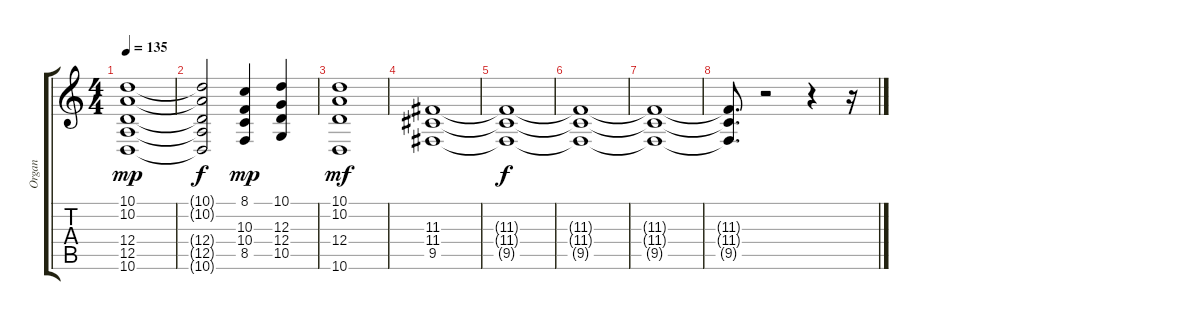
\track ("Organ" "Organ") {instrument rockorgan}
\staff {score tabs}
\tuning (E4 B3 G3 D3 A2 E2) {hide}
\ts (4 4)
\tempo 135
\clef g2
\ks c
(10.1 10.2 12.4 12.5 10.6).1{dy mp} |
(10.1{t} 10.2{t} 12.4{t} 12.5{t} 10.6{t}).2{dy f} (8.1 10.3 10.4 8.5).4{dy mp} (10.1 12.3 12.4 10.5).4 |
(10.1 10.2 12.4 10.6).1{dy mf} |
(11.3 11.4 9.5).1 |
(11.3{t} 11.4{t} 9.5{t}).1{dy f} |
(11.3{t} 11.4{t} 9.5{t}).1 |
(11.3{t} 11.4{t} 9.5{t}).1 |
(11.3{t} 11.4{t} 9.5{t}).8{d} r.2 r.4 r.16
